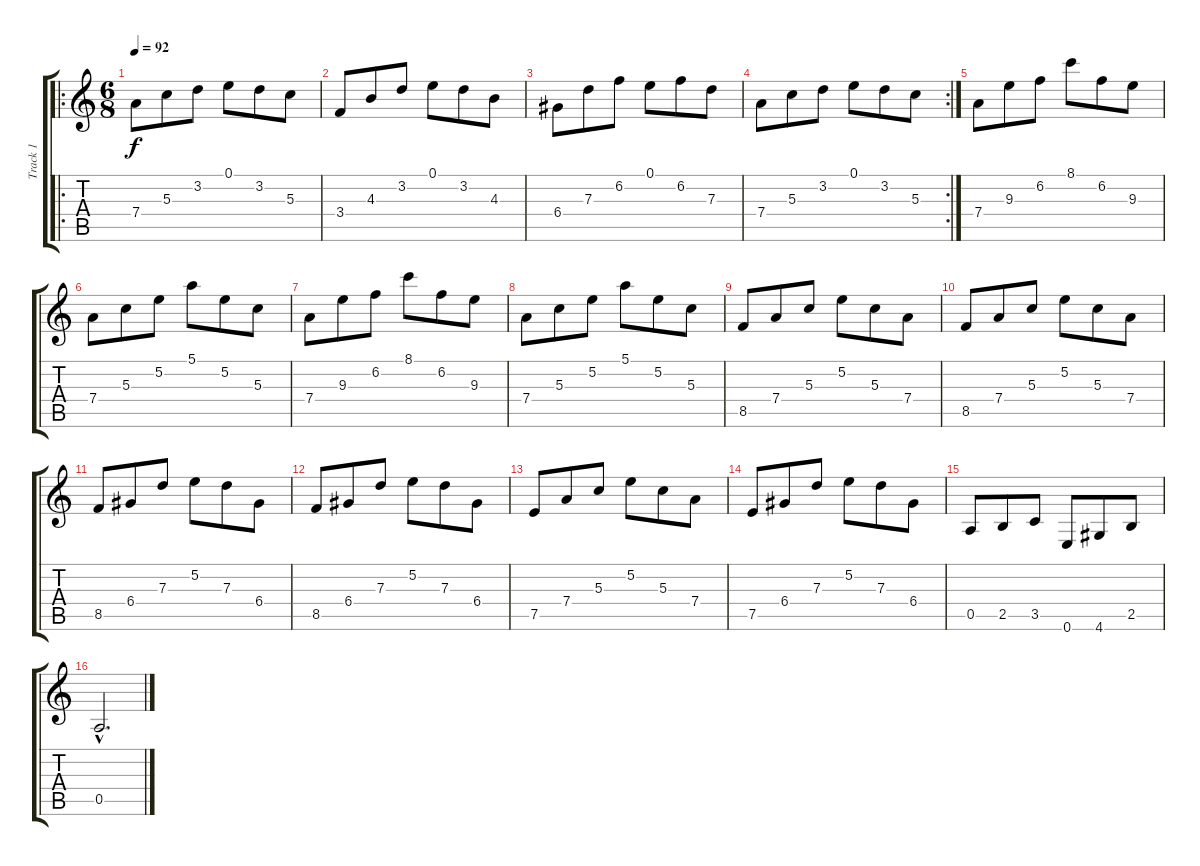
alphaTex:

\track ("Track 1" "Track 1") {instrument acousticguitarnylon}
\staff {score tabs}
\tuning (E4 B3 G3 D3 A2 E2) {hide}
\ro
\ts (6 8)
\tempo 92
\clef g2
\ks c
7.4.8{dy f instrument acousticguitarnylon} 5.3.8 3.2.8 0.1.8 3.2.8 5.3.8 |
3.4.8 4.3.8 3.2.8 0.1.8 3.2.8 4.3.8 |
6.4.8 7.3.8 6.2.8 0.1.8 6.2.8 7.3.8 |
\rc 2
7.4.8 5.3.8 3.2.8 0.1.8 3.2.8 5.3.8 |
7.4.8 9.3.8 6.2.8 8.1.8 6.2.8 9.3.8 |
7.4.8 5.3.8 5.2.8 5.1.8 5.2.8 5.3.8 |
7.4.8 9.3.8 6.2.8 8.1.8 6.2.8 9.3.8 |
7.4.8 5.3.8 5.2.8 5.1.8 5.2.8 5.3.8 |
8.5.8 7.4.8 5.3.8 5.2.8 5.3.8 7.4.8 |
8.5.8 7.4.8 5.3.8 5.2.8 5.3.8 7.4.8 |
8.5.8 6.4.8 7.3.8 5.2.8 7.3.8 6.4.8 |
8.5.8 6.4.8 7.3.8 5.2.8 7.3.8 6.4.8 |
7.5.8 7.4.8 5.3.8 5.2.8 5.3.8 7.4.8 |
7.5.8 6.4.8 7.3.8 5.2.8 7.3.8 6.4.8 |
0.5.8 2.5.8 3.5.8 0.6.8 4.6.8 2.5.8 |
0.5{hac}.2{d}
